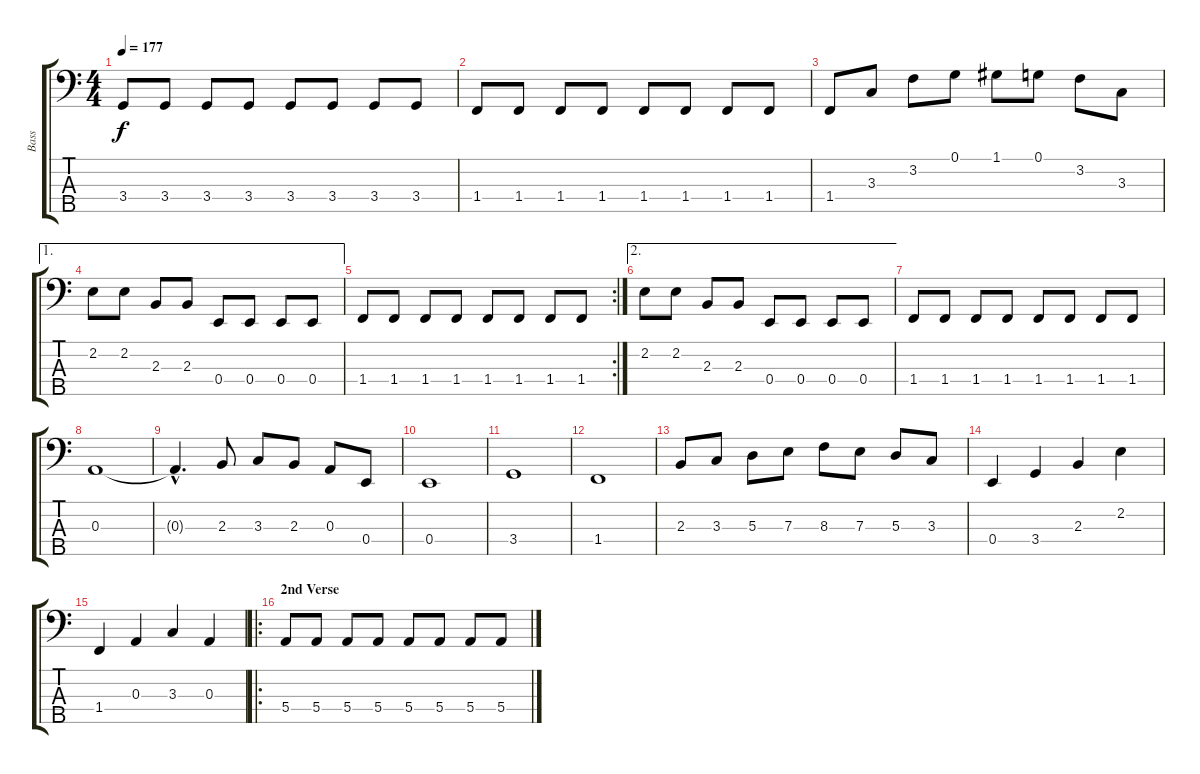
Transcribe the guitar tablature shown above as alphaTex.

\track ("Bass" "Bass") {instrument electricbassfinger}
\staff {score tabs}
\tuning (G2 D2 A1 E1 B0) {hide}
\ts (4 4)
\tempo 177
\clef f4
\ks c
3.4.8{dy f} 3.4.8 3.4.8 3.4.8 3.4.8 3.4.8 3.4.8 3.4.8 |
1.4.8 1.4.8 1.4.8 1.4.8 1.4.8 1.4.8 1.4.8 1.4.8 |
1.4.8 3.3.8 3.2.8 0.1.8 1.1.8 0.1.8 3.2.8 3.3.8 |
\ae 1
2.2.8 2.2.8 2.3.8 2.3.8 0.4.8 0.4.8 0.4.8 0.4.8 |
\rc 2
1.4.8 1.4.8 1.4.8 1.4.8 1.4.8 1.4.8 1.4.8 1.4.8 |
\ae 2
2.2.8 2.2.8 2.3.8 2.3.8 0.4.8 0.4.8 0.4.8 0.4.8 |
1.4.8 1.4.8 1.4.8 1.4.8 1.4.8 1.4.8 1.4.8 1.4.8 |
0.3.1 |
0.3{hac t}.4{d} 2.3.8 3.3.8 2.3.8 0.3.8 0.4.8 |
0.4.1 |
3.4.1 |
1.4.1 |
2.3.8 3.3.8 5.3.8 7.3.8 8.3.8 7.3.8 5.3.8 3.3.8 |
0.4.4 3.4.4 2.3.4 2.2.4 |
1.4.4 0.3.4 3.3.4 0.3.4 |
\ro
\section ("" "2nd Verse")
5.4.8 5.4.8 5.4.8 5.4.8 5.4.8 5.4.8 5.4.8 5.4.8
